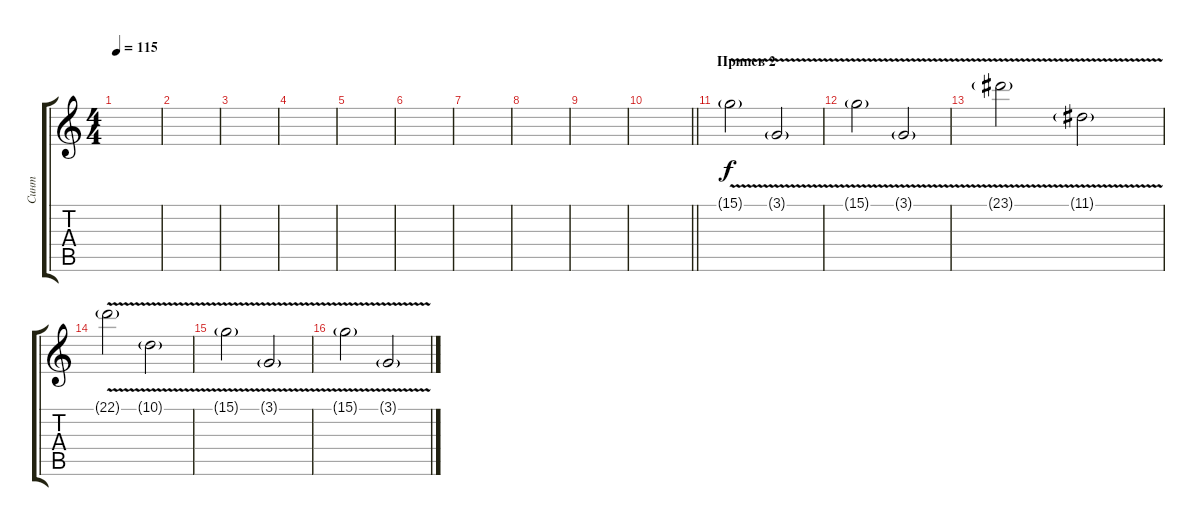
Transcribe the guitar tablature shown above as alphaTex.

\track ("Синт" "Синт") {instrument pad2warm}
\staff {score tabs}
\tuning (E4 B3 G3 D3 A2 E2) {hide}
\ts (4 4)
\tempo 115
\clef g2
\ks c
|
|
|
|
|
|
|
|
|
\barLineRight lightlight
|
\section ("" "Припев 2")
15.1{v g}.2 3.1{v g}.2 |
15.1{v g}.2 3.1{v g}.2 |
23.1{v g}.2 11.1{v g}.2 |
22.1{v g}.2 10.1{v g}.2 |
15.1{v g}.2 3.1{v g}.2 |
15.1{v g}.2 3.1{v g}.2
